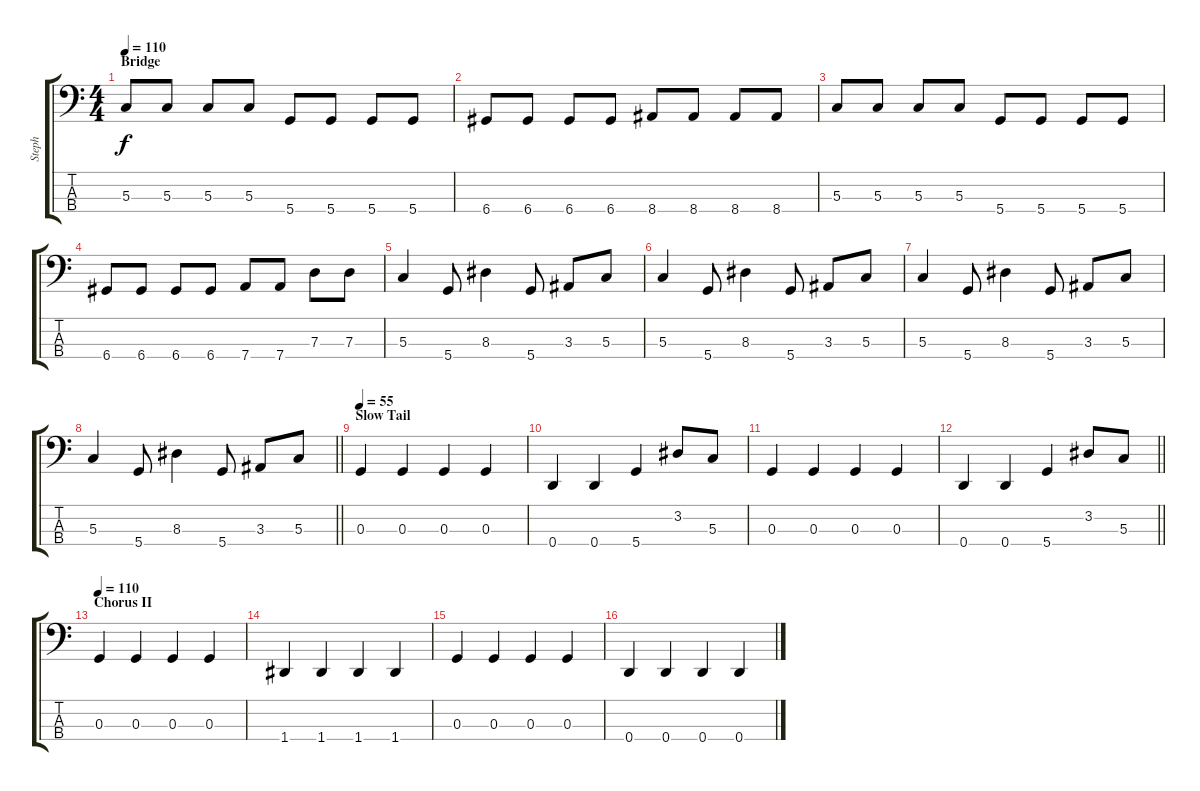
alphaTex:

\track ("Steph" "Steph") {instrument electricbassfinger}
\staff {score tabs}
\tuning (F2 C2 G1 D1) {hide}
\ts (4 4)
\section ("" "Bridge")
\tempo 110
\clef f4
\ks c
5.3.8{dy f} 5.3.8 5.3.8 5.3.8 5.4.8 5.4.8 5.4.8 5.4.8 |
6.4.8 6.4.8 6.4.8 6.4.8 8.4.8 8.4.8 8.4.8 8.4.8 |
5.3.8 5.3.8 5.3.8 5.3.8 5.4.8 5.4.8 5.4.8 5.4.8 |
6.4.8 6.4.8 6.4.8 6.4.8 7.4.8 7.4.8 7.3.8 7.3.8 |
5.3.4 5.4.8 8.3.4 5.4.8 3.3.8 5.3.8 |
5.3.4 5.4.8 8.3.4 5.4.8 3.3.8 5.3.8 |
5.3.4 5.4.8 8.3.4 5.4.8 3.3.8 5.3.8 |
\barLineRight lightlight
5.3.4 5.4.8 8.3.4 5.4.8 3.3.8 5.3.8 |
\section ("" "Slow Tail")
\tempo 55
0.3.4 0.3.4 0.3.4 0.3.4 |
0.4.4 0.4.4 5.4.4 3.2.8 5.3.8 |
0.3.4 0.3.4 0.3.4 0.3.4 |
\barLineRight lightlight
0.4.4 0.4.4 5.4.4 3.2.8 5.3.8 |
\section ("" "Chorus II")
\tempo 110
0.3.4 0.3.4 0.3.4 0.3.4 |
1.4.4 1.4.4 1.4.4 1.4.4 |
0.3.4 0.3.4 0.3.4 0.3.4 |
0.4.4 0.4.4 0.4.4 0.4.4
